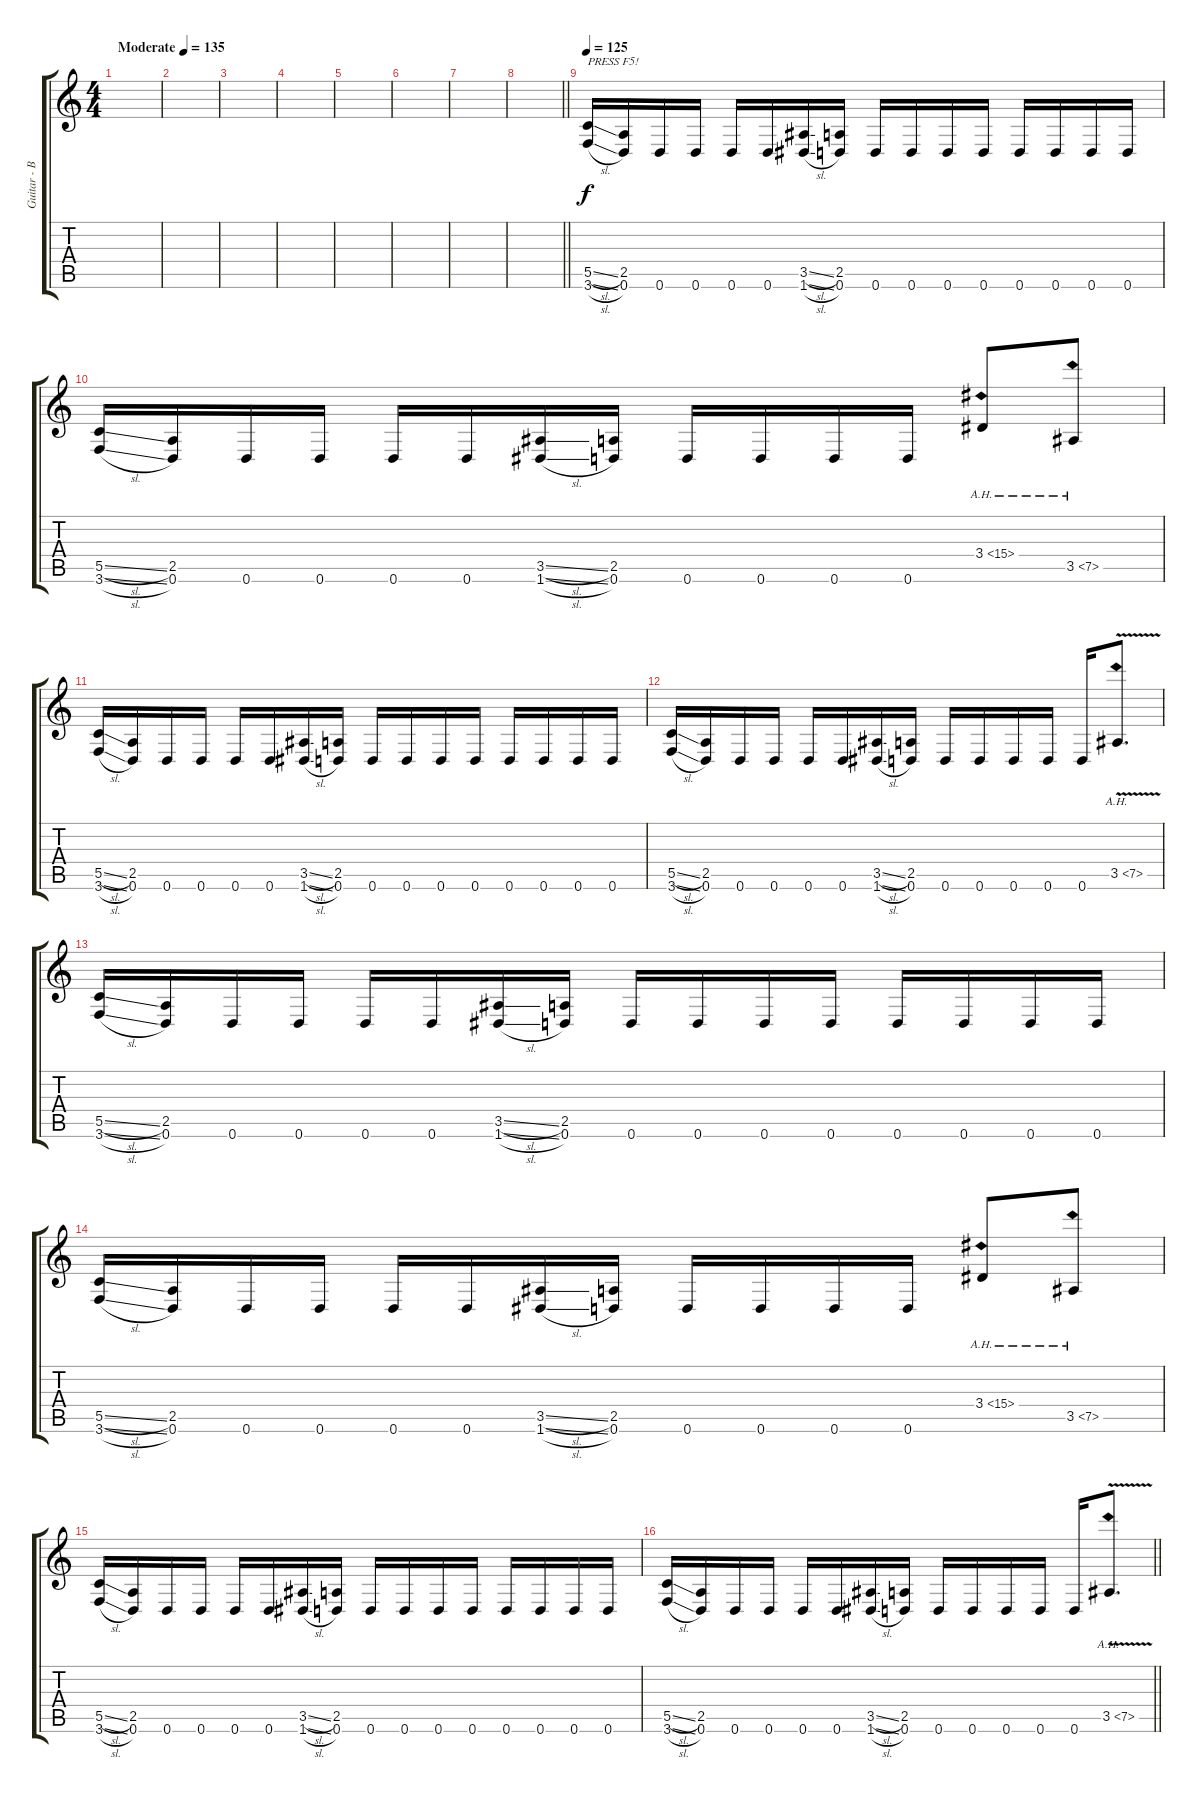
\track ("Guitar - Bernd \"Bernemann\" Kost" "Guitar - B") {instrument distortionguitar}
\staff {score tabs}
\tuning (D4 A3 F3 C3 G2 D2) {hide}
\ts (4 4)
\tempo (135 "Moderate")
\clef g2
\ks c
|
|
|
|
|
|
|
\barLineRight lightlight
|
\tempo 125
(5.5{sl} 3.6{sl}).16{txt "PRESS F5!"} (2.5 0.6).16 0.6.16 0.6.16 0.6.16 0.6.16 (3.5{sl} 1.6{sl}).16 (2.5 0.6).16 0.6.16 0.6.16 0.6.16 0.6.16 0.6.16 0.6.16 0.6.16 0.6.16 |
(5.5{sl} 3.6{sl}).16 (2.5 0.6).16 0.6.16 0.6.16 0.6.16 0.6.16 (3.5{sl} 1.6{sl}).16 (2.5 0.6).16 0.6.16 0.6.16 0.6.16 0.6.16 3.4{ah 12}.8 3.5{ah 4}.8 |
(5.5{sl} 3.6{sl}).16 (2.5 0.6).16 0.6.16 0.6.16 0.6.16 0.6.16 (3.5{sl} 1.6{sl}).16 (2.5 0.6).16 0.6.16 0.6.16 0.6.16 0.6.16 0.6.16 0.6.16 0.6.16 0.6.16 |
(5.5{sl} 3.6{sl}).16 (2.5 0.6).16 0.6.16 0.6.16 0.6.16 0.6.16 (3.5{sl} 1.6{sl}).16 (2.5 0.6).16 0.6.16 0.6.16 0.6.16 0.6.16 0.6.16 3.5{ah 4 v}.8{d} |
(5.5{sl} 3.6{sl}).16 (2.5 0.6).16 0.6.16 0.6.16 0.6.16 0.6.16 (3.5{sl} 1.6{sl}).16 (2.5 0.6).16 0.6.16 0.6.16 0.6.16 0.6.16 0.6.16 0.6.16 0.6.16 0.6.16 |
(5.5{sl} 3.6{sl}).16 (2.5 0.6).16 0.6.16 0.6.16 0.6.16 0.6.16 (3.5{sl} 1.6{sl}).16 (2.5 0.6).16 0.6.16 0.6.16 0.6.16 0.6.16 3.4{ah 12}.8 3.5{ah 4}.8 |
(5.5{sl} 3.6{sl}).16 (2.5 0.6).16 0.6.16 0.6.16 0.6.16 0.6.16 (3.5{sl} 1.6{sl}).16 (2.5 0.6).16 0.6.16 0.6.16 0.6.16 0.6.16 0.6.16 0.6.16 0.6.16 0.6.16 |
\barLineRight lightlight
(5.5{sl} 3.6{sl}).16 (2.5 0.6).16 0.6.16 0.6.16 0.6.16 0.6.16 (3.5{sl} 1.6{sl}).16 (2.5 0.6).16 0.6.16 0.6.16 0.6.16 0.6.16 0.6.16 3.5{ah 4 v}.8{d}
